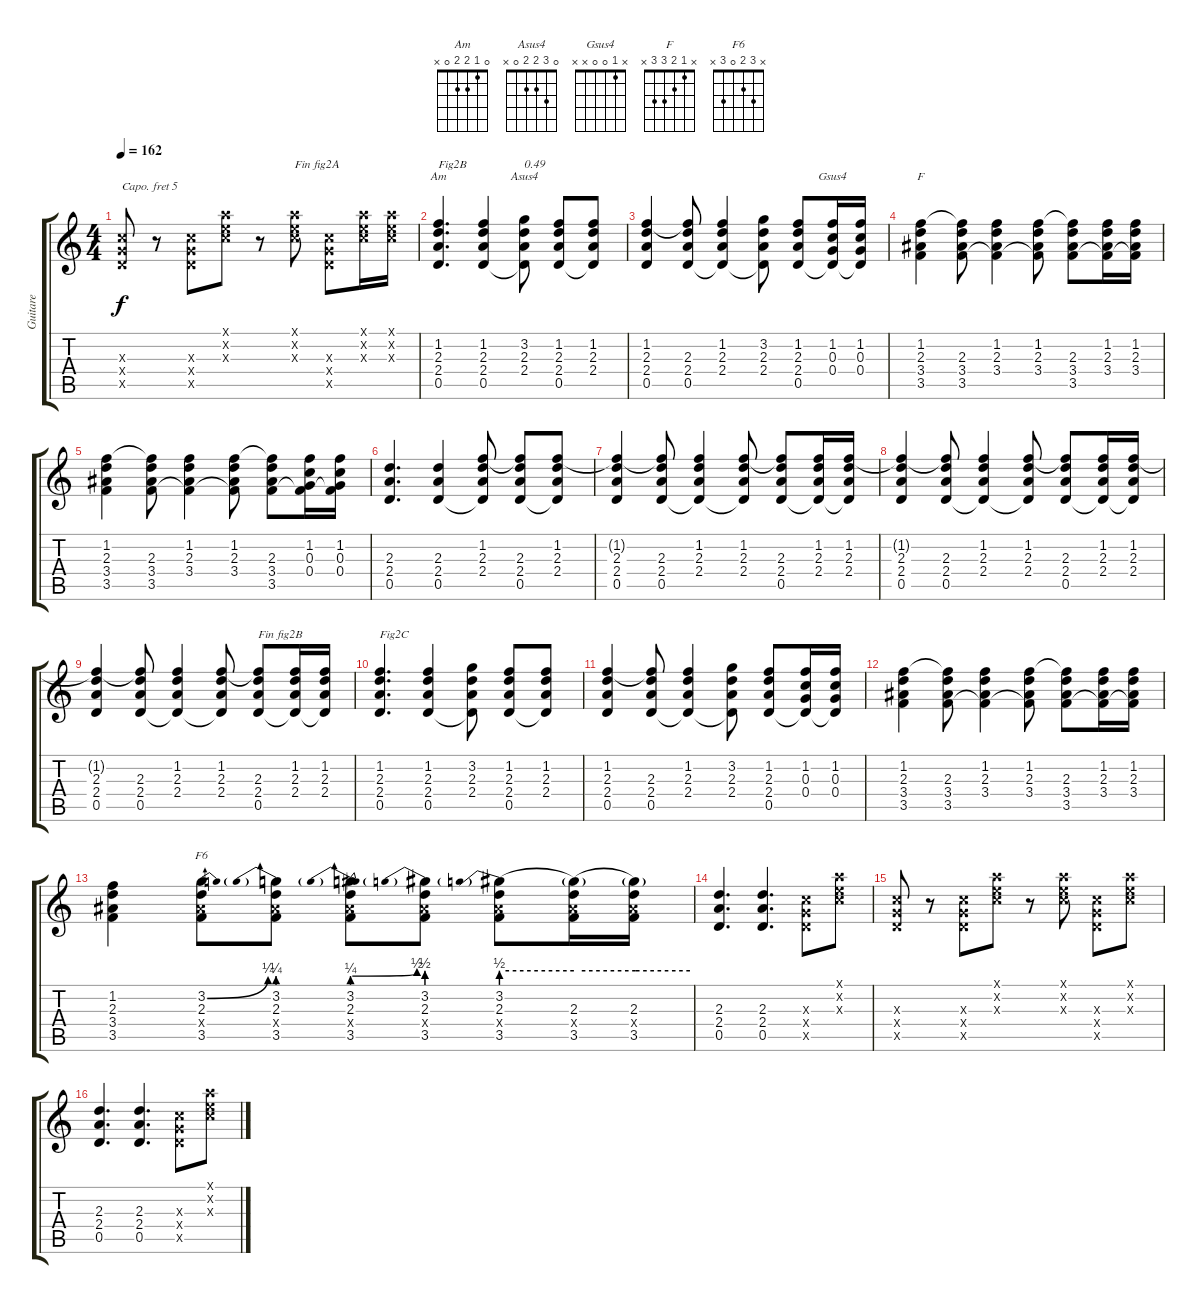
\track ("Guitare" "Guitare") {instrument acousticguitarsteel}
\staff {score tabs}
\capo 5
\tuning (E4 B3 G3 D3 A2 E2) {hide}
\chord ("Am" 0 1 2 2 0 x)
\chord ("Asus4" 0 3 2 2 0 x)
\chord ("Gsus4" x 1 0 0 x x)
\chord ("F" x 1 2 3 3 x)
\chord ("F6" x 3 2 0 3 x)
\ts (4 4)
\tempo 162
\clef g2
\ks c
(0.3{x} 0.4{x} 0.5{x}).8{dy f} r.8 (0.3{x} 0.4{x} 0.5{x}).8 (0.1{x} 0.2{x} 0.3{x}).8 r.8 (0.1{x} 0.2{x} 0.3{x}).8{txt "Fin fig2A"} (0.3{x} 0.4{x} 0.5{x}).8 (0.1{x} 0.2{x} 0.3{x}).16 (0.1{x} 0.2{x} 0.3{x}).16 |
(1.2 2.3 2.4 0.5).4{d ch "Am" txt "Fig2B"} (1.2 2.3 2.4 0.5).4 (3.2 2.3 2.4 0.5{t}).8{ch "Asus4" txt "0.49"} (1.2 2.3 2.4 0.5).8 (1.2 2.3 2.4 0.5{t}).8 |
(1.2 2.3 2.4 0.5).4 (1.2{t} 2.3 2.4 0.5).8 (1.2 2.3 2.4 0.5{t}).4 (3.2 2.3 2.4 0.5{t}).8 (1.2 2.3 2.4 0.5).8 (1.2 0.3 0.4 0.5{t}).16{ch "Gsus4"} (1.2 0.3 0.4 0.5{t}).16 |
(1.2 2.3 3.4 3.5).4{ch "F"} (1.2{t} 2.3 3.4 3.5).8 (1.2 2.3 3.4 3.5{t}).4 (1.2 2.3 3.4 3.5{t}).8 (1.2{t} 2.3 3.4 3.5).8 (1.2 2.3 3.4 3.5{t}).16 (1.2 2.3 3.4 3.5{t}).16 |
(1.2 2.3 3.4 3.5).4 (1.2{t} 2.3 3.4 3.5).8 (1.2 2.3 3.4 3.5{t}).4 (1.2 2.3 3.4 3.5{t}).8 (1.2{t} 2.3 3.4 3.5).8 (1.2 0.3 0.4 3.5{t}).16 (1.2 0.3 0.4 3.5{t}).16 |
(2.3 2.4 0.5).4{d} (2.3 2.4 0.5).4 (1.2 2.3 2.4 0.5{t}).8 (1.2{t} 2.3 2.4 0.5).8 (1.2 2.3 2.4 0.5{t}).8 |
(1.2{t} 2.3 2.4 0.5).4 (1.2{t} 2.3 2.4 0.5).8 (1.2 2.3 2.4 0.5{t}).4 (1.2 2.3 2.4 0.5{t}).8 (1.2{t} 2.3 2.4 0.5).8 (1.2 2.3 2.4 0.5{t}).16 (1.2 2.3 2.4 0.5{t}).16 |
(1.2{t} 2.3 2.4 0.5).4 (1.2{t} 2.3 2.4 0.5).8 (1.2 2.3 2.4 0.5{t}).4 (1.2 2.3 2.4 0.5{t}).8 (1.2{t} 2.3 2.4 0.5).8 (1.2 2.3 2.4 0.5{t}).16 (1.2 2.3 2.4 0.5{t}).16 |
(1.2{t} 2.3 2.4 0.5).4 (1.2{t} 2.3 2.4 0.5).8 (1.2 2.3 2.4 0.5{t}).4 (1.2 2.3 2.4 0.5{t}).8 (1.2{t} 2.3 2.4 0.5).8{txt "Fin fig2B"} (1.2 2.3 2.4 0.5{t}).16 (1.2 2.3 2.4 0.5{t}).16 |
(1.2 2.3 2.4 0.5).4{d txt "Fig2C"} (1.2 2.3 2.4 0.5).4 (3.2 2.3 2.4 0.5{t}).8 (1.2 2.3 2.4 0.5).8 (1.2 2.3 2.4 0.5{t}).8 |
(1.2 2.3 2.4 0.5).4 (1.2{t} 2.3 2.4 0.5).8 (1.2 2.3 2.4 0.5{t}).4 (3.2 2.3 2.4 0.5{t}).8 (1.2 2.3 2.4 0.5).8 (1.2 0.3 0.4 0.5{t}).16 (1.2 0.3 0.4 0.5{t}).16 |
(1.2 2.3 3.4 3.5).4 (1.2{t} 2.3 3.4 3.5).8 (1.2 2.3 3.4 3.5{t}).4 (1.2 2.3 3.4 3.5{t}).8 (1.2{t} 2.3 3.4 3.5).8 (1.2 2.3 3.4 3.5{t}).16 (1.2 2.3 3.4 3.5{t}).16 |
(1.2 2.3 3.4 3.5).4 (3.2{be (bend 0 0 60 1)} 2.3 3.4{x} 3.5).8{ch "F6"} (3.2{be (prebend 0 1 60 1)} 2.3 3.4{x} 3.5).8 (3.2{be (prebendbend 0 1 60 2)} 2.3 3.4{x} 3.5).8 (3.2{be (prebend 0 2 60 2)} 2.3 3.4{x} 3.5).8 (3.2{be (prebend 0 2 60 2)} 2.3 3.4{x} 3.5).8 (3.2{be (hold 0 2 60 2) t} 2.3 3.4{x} 3.5).16 (3.2{be (hold 0 2 60 2) t} 2.3 3.4{x} 3.5).16 |
(2.3 2.4 0.5).4{d} (2.3 2.4 0.5).4{d} (0.3{x} 0.4{x} 0.5{x}).8 (0.1{x} 0.2{x} 0.3{x}).8 |
(0.3{x} 0.4{x} 0.5{x}).8 r.8 (0.3{x} 0.4{x} 0.5{x}).8 (0.1{x} 0.2{x} 0.3{x}).8 r.8 (0.1{x} 0.2{x} 0.3{x}).8 (0.3{x} 0.4{x} 0.5{x}).8 (0.1{x} 0.2{x} 0.3{x}).8 |
(2.3 2.4 0.5).4{d} (2.3 2.4 0.5).4{d} (0.3{x} 0.4{x} 0.5{x}).8 (0.1{x} 0.2{x} 0.3{x}).8
